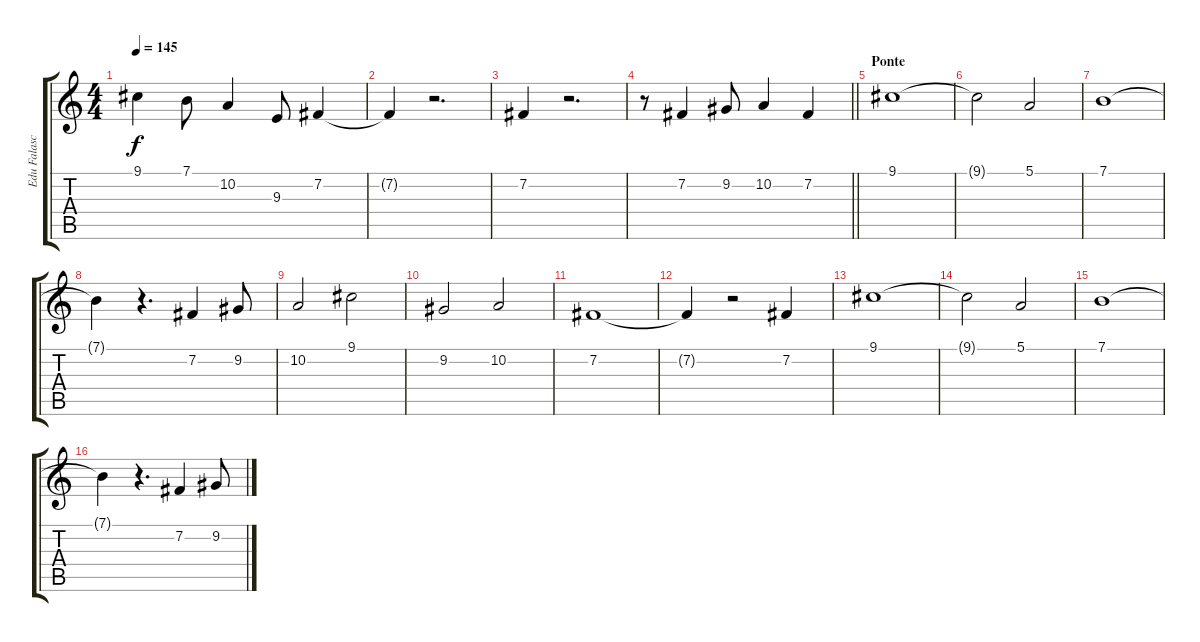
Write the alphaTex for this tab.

\track ("Edu Falaschi" "Edu Falasc") {instrument oboe}
\staff {score tabs}
\tuning (E4 B3 G3 D3 A2 E2) {hide}
\ts (4 4)
\tempo 145
\clef g2
\ks c
9.1.4{dy f} 7.1.8 10.2.4 9.3.8 7.2.4 |
7.2{t}.4 r.2{d} |
7.2.4 r.2{d} |
\barLineRight lightlight
r.8 7.2.4 9.2.8 10.2.4 7.2.4 |
\section ("" "Ponte")
9.1.1 |
9.1{t}.2 5.1.2 |
7.1.1 |
7.1{t}.4 r.4{d} 7.2.4 9.2.8 |
10.2.2 9.1.2 |
9.2.2 10.2.2 |
7.2.1 |
7.2{t}.4 r.2 7.2.4 |
9.1.1 |
9.1{t}.2 5.1.2 |
7.1.1 |
7.1{t}.4 r.4{d} 7.2.4 9.2.8
